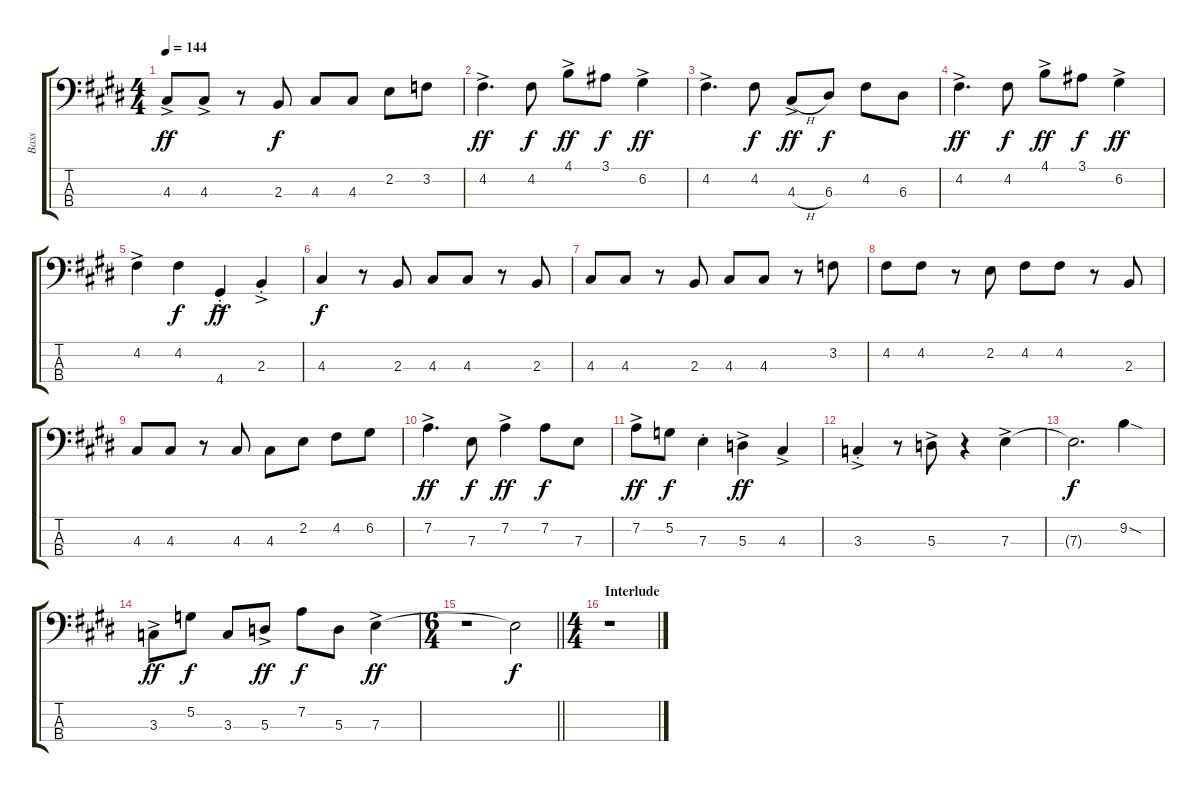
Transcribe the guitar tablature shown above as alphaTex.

\track ("Bass" "Bass") {instrument electricbassfinger}
\staff {score tabs}
\tuning (G2 D2 A1 E1) {hide}
\ts (4 4)
\tempo 144
\clef f4
\ks c#minor
4.3{ac}.8{dy ff} 4.3{ac}.8 r.8 2.3.8{dy f} 4.3.8 4.3.8 2.2.8 3.2.8 |
4.2{ac}.4{d dy ff} 4.2.8{dy f} 4.1{ac}.8{dy ff} 3.1.8{dy f} 6.2{ac}.4{dy ff} |
\ks e
4.2{ac}.4{d} 4.2.8{dy f} 4.3{h ac}.8{dy ff} 6.3.8{dy f} 4.2.8 6.3.8 |
\ks c#minor
4.2{ac}.4{d dy ff} 4.2.8{dy f} 4.1{ac}.8{dy ff} 3.1.8{dy f} 6.2{ac}.4{dy ff} |
4.2{ac}.4 4.2.4{dy f} 4.4{ac st}.4{dy ff} 2.3{ac st}.4 |
4.3.4{dy f} r.8 2.3.8 4.3.8 4.3.8 r.8 2.3.8 |
4.3.8 4.3.8 r.8 2.3.8 4.3.8 4.3.8 r.8 3.2.8 |
4.2.8 4.2.8 r.8 2.2.8 4.2.8 4.2.8 r.8 2.3.8 |
\ks e
4.3.8 4.3.8 r.8 4.3.8 4.3.8 2.2.8 4.2.8 6.2.8 |
\ks c#minor
7.2{ac}.4{d dy ff} 7.3.8{dy f} 7.2{ac}.4{dy ff} 7.2.8{dy f} 7.3.8 |
\ks e
7.2{ac}.8{dy ff} 5.2.8{dy f} 7.3{st}.4 5.3{ac}.4{dy ff} 4.3{ac}.4 |
\ks c#minor
3.3{ac st}.4 r.8 5.3{ac}.8 r.4 7.3{ac}.4 |
7.3{t}.2{d dy f} 9.2{sod}.4 |
3.3{ac}.8{dy ff} 5.2.8{dy f} 3.3.8 5.3{ac}.8{dy ff} 7.2.8{dy f} 5.3.8 7.3{ac}.4{dy ff} |
\ts (6 4)
\barLineRight lightlight
r.1 7.3{t}.2{dy f} |
\ts (4 4)
\section ("" "Interlude")
\ks e
r.1
